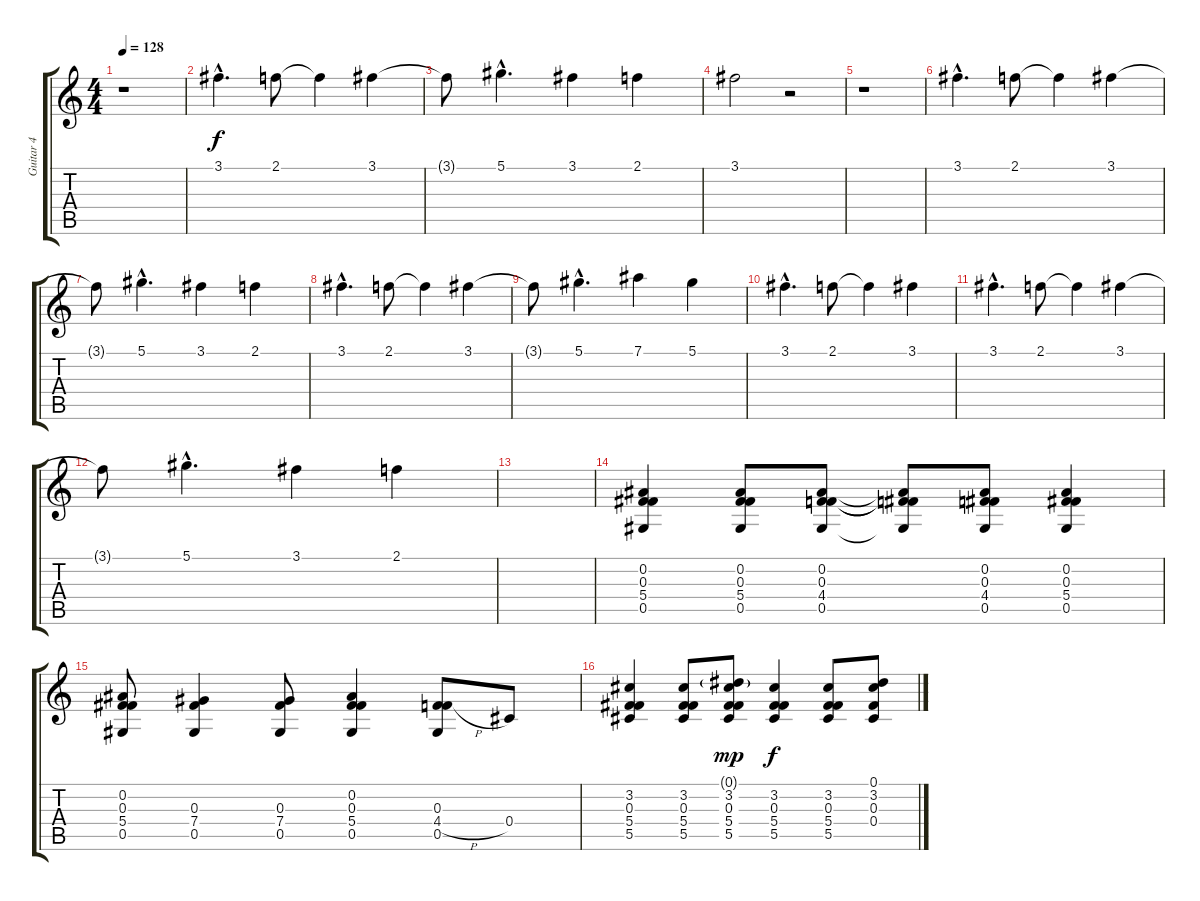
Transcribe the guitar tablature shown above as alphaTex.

\track ("Guitar 4" "Guitar 4") {instrument acousticguitarsteel}
\staff {score tabs}
\tuning (Eb4 Bb3 Gb3 Db3 Ab2 Eb2) {hide}
\ts (4 4)
\tempo 128
\clef g2
\ks c
r.1{dy f} |
3.1{hac}.4{d} 2.1.8 2.1{t}.4 3.1.4 |
3.1{t}.8 5.1{hac}.4{d} 3.1.4 2.1.4 |
3.1.2 r.2 |
r.1 |
3.1{hac}.4{d} 2.1.8 2.1{t}.4 3.1.4 |
3.1{t}.8 5.1{hac}.4{d} 3.1.4 2.1.4 |
3.1{hac}.4{d} 2.1.8 2.1{t}.4 3.1.4 |
3.1{t}.8 5.1{hac}.4{d} 7.1.4 5.1.4 |
3.1{hac}.4{d} 2.1.8 2.1{t}.4 3.1.4 |
3.1{hac}.4{d} 2.1.8 2.1{t}.4 3.1.4 |
3.1{t}.8 5.1{hac}.4{d} 3.1.4 2.1.4 |
|
(0.2 0.3 5.4 0.5).4 (0.2 0.3 5.4 0.5).8 (0.2 0.3 4.4 0.5).8 (0.2{t} 0.3{t} 4.4{t} 0.5{t}).8 (0.2 0.3 4.4 0.5).8 (0.2 0.3 5.4 0.5).4 |
(0.2 0.3 5.4 0.5).8 (0.3 7.4 0.5).4 (0.3 7.4 0.5).8 (0.2 0.3 5.4 0.5).4 (0.3 4.4{h} 0.5).8 0.4.8 |
(3.2 0.3 5.4 5.5).4 (3.2 0.3 5.4 5.5).8 (0.1{g} 3.2 0.3 5.4 5.5).8{dy mp} (3.2 0.3 5.4 5.5).4{dy f} (3.2 0.3 5.4 5.5).8 (0.1 3.2 0.3 0.4).8
